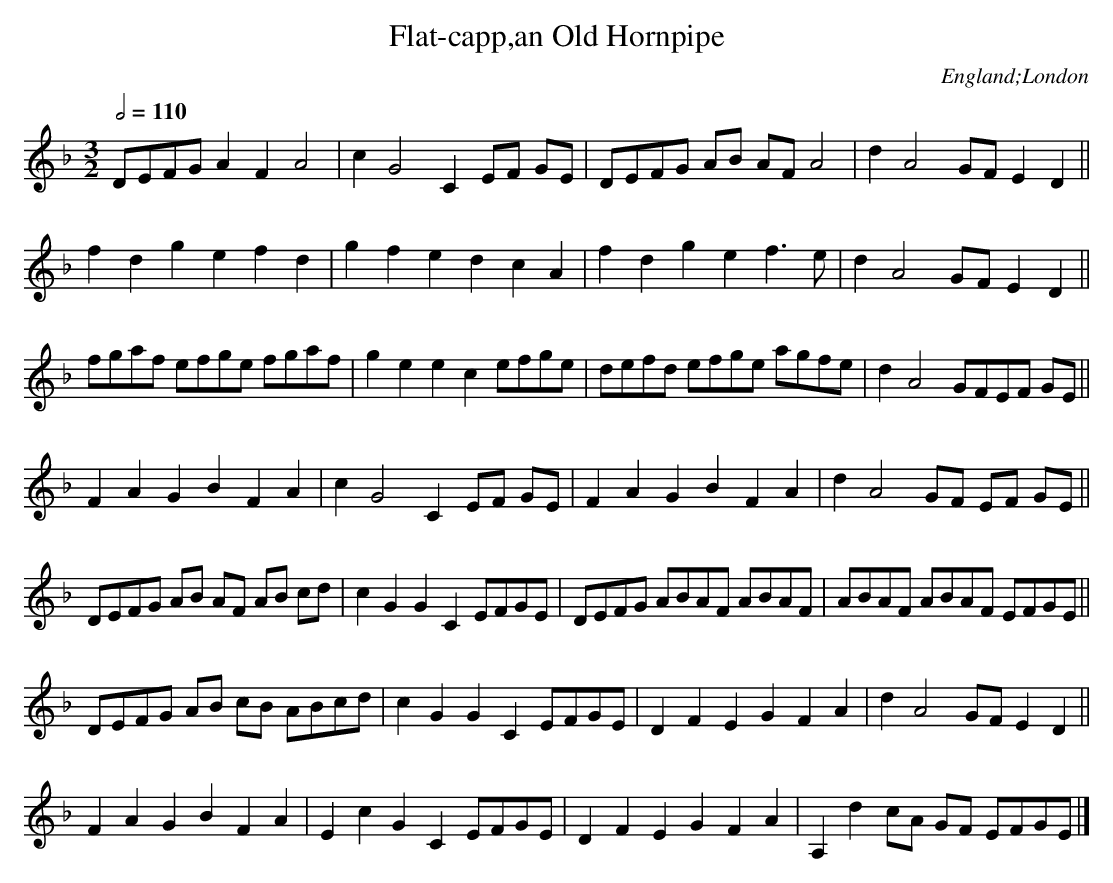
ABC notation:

X:1
T:Flat-capp,an Old Hornpipe
O:England;London
Q:1/2=110
M:3/2
L:1/4
K:Dmin
D/E/F/G/AFA2 | cG2CE/F/ G/E/ | D/E/F/G/ A/B/ A/F/A2 | dA2G/F/ED ||
fdgefd | gfedcA | fdgef>e | dA2G/F/ED ||
f/g/a/f/ e/f/g/e/ f/g/a/f/ | geece/f/g/e/ |\
d/e/f/d/ e/f/g/e/ a/g/f/e/ | dA2G/F/E/F/ G/E/ ||
FAGBFA | cG2CE/F/ G/E/ | FAGBFA | dA2G/F/ E/F/ G/E/ ||
D/E/F/G/ A/B/ A/F/ A/B/ c/d/ | cGGCE/F/G/E/ |\
D/E/F/G/ A/B/A/F/ A/B/A/F/ | A/B/A/F/ A/B/A/F/ E/F/G/E/ ||
D/E/F/G/ A/B/ c/B/ A/B/c/d/ | cGGCE/F/G/E/ | DFEGFA | dA2G/F/ED ||
FAGBFA | EcGCE/F/G/E/ | DFEGFA | A,dc/A/ G/F/ E/F/G/E/ |]
